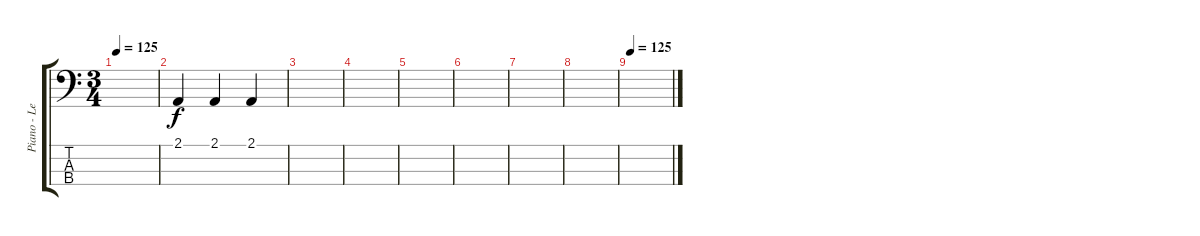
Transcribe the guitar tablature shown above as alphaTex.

\track ("Piano - Left Hand" "Piano - Le") {instrument acousticgrandpiano}
\staff {score tabs}
\tuning (G2 D2 A1 D1) {hide}
\ts (3 4)
\tempo 125
\clef f4
\ks c
|
2.1.4 2.1.4 2.1.4 |
|
|
|
|
|
|
\tempo 125
